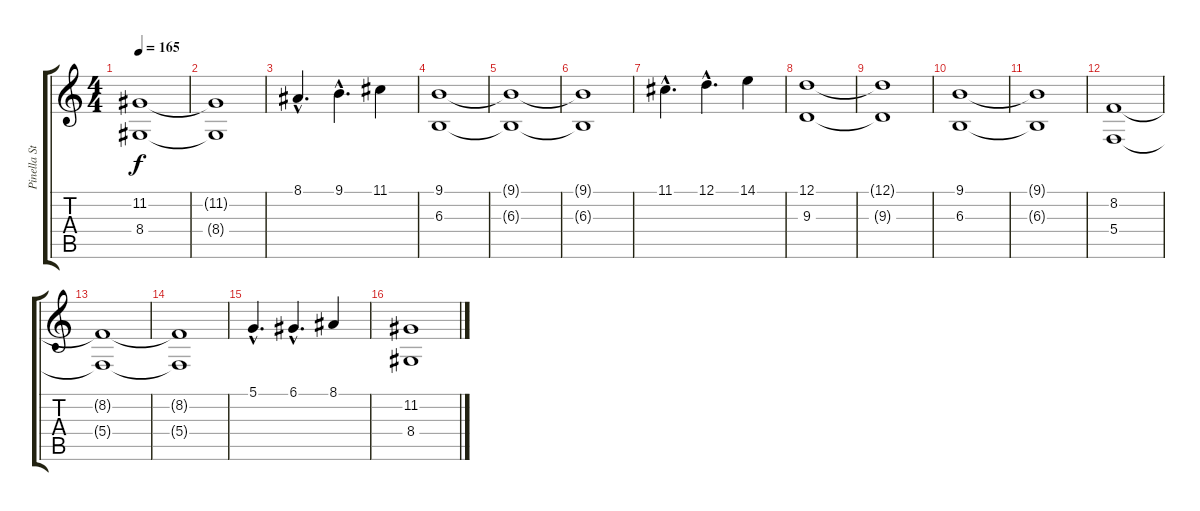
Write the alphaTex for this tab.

\track ("Pinella Strings" "Pinella St") {instrument tremolostrings}
\staff {score tabs}
\tuning (D4 A3 F3 C3 G2 D2) {hide}
\ts (4 4)
\tempo 165
\clef g2
\ks c
(11.2{t} 8.4{t}).1{dy f} |
(11.2{t} 8.4{t}).1 |
8.1{hac}.4{d} 9.1{hac}.4{d} 11.1.4 |
(9.1 6.3).1 |
(9.1{t} 6.3{t}).1 |
(9.1{t} 6.3{t}).1 |
11.1{hac}.4{d} 12.1{hac}.4{d} 14.1.4 |
(12.1 9.3).1 |
(12.1{t} 9.3{t}).1 |
(9.1 6.3).1 |
(9.1{t} 6.3{t}).1 |
(8.2 5.4).1{instrument churchorgan} |
(8.2{t} 5.4{t}).1 |
(8.2{t} 5.4{t}).1 |
5.1{hac}.4{d} 6.1{hac}.4{d} 8.1.4 |
(11.2 8.4).1
